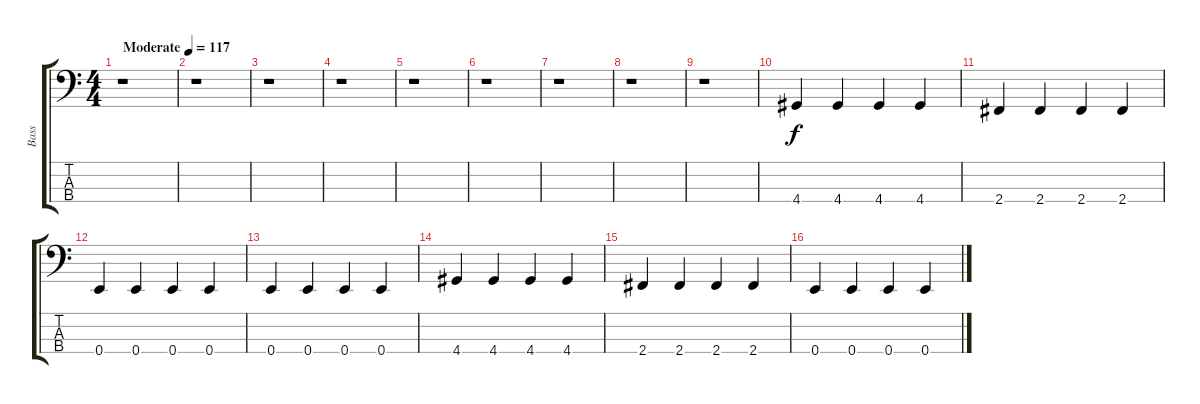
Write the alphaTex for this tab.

\track ("Bass" "Bass") {instrument electricbasspick}
\staff {score tabs}
\tuning (G2 D2 A1 E1) {hide}
\ts (4 4)
\tempo (117 "Moderate")
\clef f4
\ks c
r.1{dy f instrument electricbasspick} |
r.1 |
r.1 |
r.1 |
r.1 |
r.1 |
r.1 |
r.1 |
r.1 |
4.4.4 4.4.4 4.4.4 4.4.4 |
2.4.4 2.4.4 2.4.4 2.4.4 |
0.4.4 0.4.4 0.4.4 0.4.4 |
0.4.4 0.4.4 0.4.4 0.4.4 |
4.4.4 4.4.4 4.4.4 4.4.4 |
2.4.4 2.4.4 2.4.4 2.4.4 |
0.4.4 0.4.4 0.4.4 0.4.4
